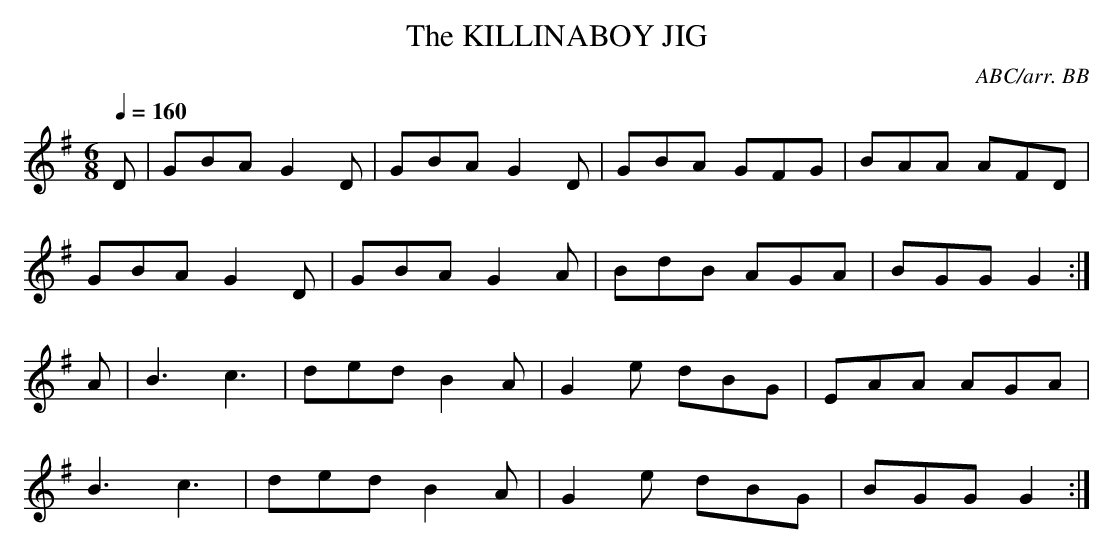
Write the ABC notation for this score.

X:1
T:KILLINABOY JIG, The
C:ABC/arr. BB
Q:1/4=160
M:6/8
L:1/8
K:G
D|GBA G2D|GBA G2D|GBA GFG|BAA AFD|
GBA G2D|GBA G2A|BdB AGA|BGG G2 :|
A|B3 c3|ded B2A|G2 e dBG|EAA AGA|
B3 c3|ded B2A|G2 e dBG|BGG G2 :|
